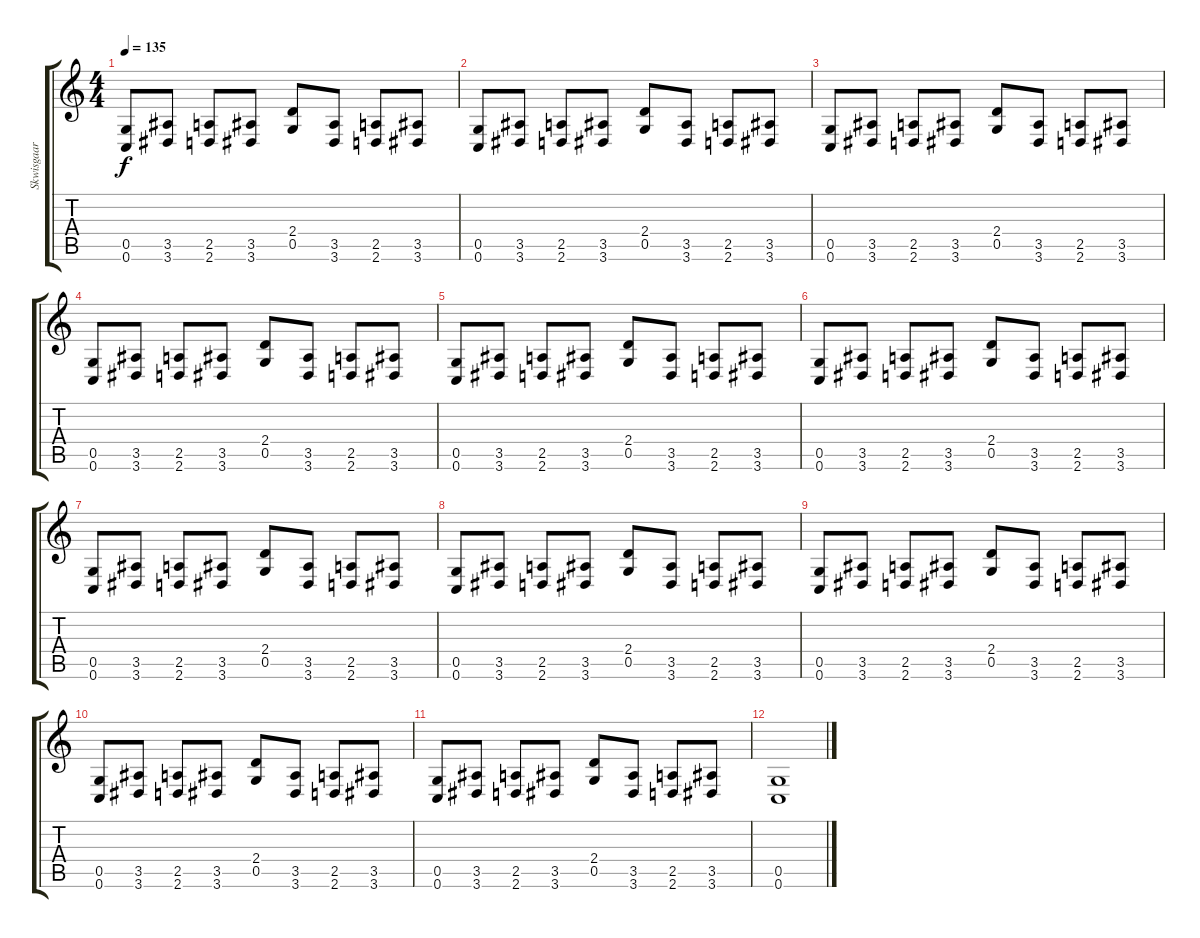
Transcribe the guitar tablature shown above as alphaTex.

\track ("Skwisgaar Skwigelf" "Skwisgaar ") {instrument distortionguitar}
\staff {score tabs}
\tuning (D4 A3 F3 C3 G2 C2) {hide}
\ts (4 4)
\tempo 135
\clef g2
\ks c
(0.5 0.6).8{dy f} (3.5 3.6).8 (2.5 2.6).8 (3.5 3.6).8 (2.4 0.5).8 (3.5 3.6).8 (2.5 2.6).8 (3.5 3.6).8 |
(0.5 0.6).8 (3.5 3.6).8 (2.5 2.6).8 (3.5 3.6).8 (2.4 0.5).8 (3.5 3.6).8 (2.5 2.6).8 (3.5 3.6).8 |
(0.5 0.6).8 (3.5 3.6).8 (2.5 2.6).8 (3.5 3.6).8 (2.4 0.5).8 (3.5 3.6).8 (2.5 2.6).8 (3.5 3.6).8 |
(0.5 0.6).8 (3.5 3.6).8 (2.5 2.6).8 (3.5 3.6).8 (2.4 0.5).8 (3.5 3.6).8 (2.5 2.6).8 (3.5 3.6).8 |
(0.5 0.6).8 (3.5 3.6).8 (2.5 2.6).8 (3.5 3.6).8 (2.4 0.5).8 (3.5 3.6).8 (2.5 2.6).8 (3.5 3.6).8 |
(0.5 0.6).8 (3.5 3.6).8 (2.5 2.6).8 (3.5 3.6).8 (2.4 0.5).8 (3.5 3.6).8 (2.5 2.6).8 (3.5 3.6).8 |
(0.5 0.6).8 (3.5 3.6).8 (2.5 2.6).8 (3.5 3.6).8 (2.4 0.5).8 (3.5 3.6).8 (2.5 2.6).8 (3.5 3.6).8 |
(0.5 0.6).8 (3.5 3.6).8 (2.5 2.6).8 (3.5 3.6).8 (2.4 0.5).8 (3.5 3.6).8 (2.5 2.6).8 (3.5 3.6).8 |
(0.5 0.6).8 (3.5 3.6).8 (2.5 2.6).8 (3.5 3.6).8 (2.4 0.5).8 (3.5 3.6).8 (2.5 2.6).8 (3.5 3.6).8 |
(0.5 0.6).8 (3.5 3.6).8 (2.5 2.6).8 (3.5 3.6).8 (2.4 0.5).8 (3.5 3.6).8 (2.5 2.6).8 (3.5 3.6).8 |
(0.5 0.6).8 (3.5 3.6).8 (2.5 2.6).8 (3.5 3.6).8 (2.4 0.5).8 (3.5 3.6).8 (2.5 2.6).8 (3.5 3.6).8 |
(0.5 0.6).1
